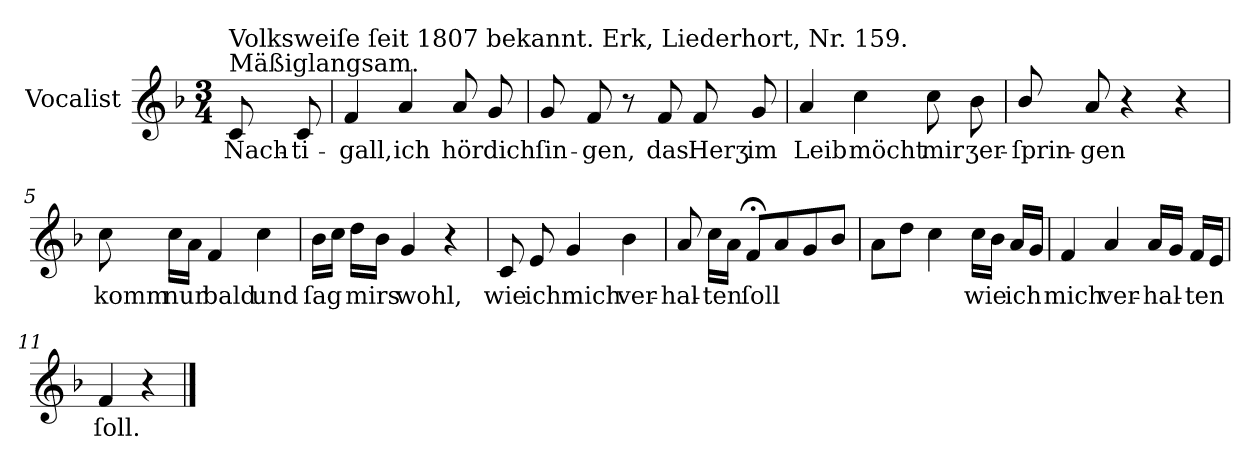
**kern	**text
*part1	*part1
*staff1	*staff1
*I"Vocalist	*
*k[b-]	*
*F:	*
*M3/4	*
=	=
!LO:TX:a:t=Mäßiglangsam.	!
!LO:TX:a:t=Volksweiſe ſeit 1807 bekannt. Erk, Liederhort, Nr. 159.	!
8c	Nach-
8c	-ti-
=1	=1
4f	-gall,
4a	ich
8a	hör
8g	dich
=2	=2
8g	ſin-
8f	-gen,
8r	.
8f	das
8f	Herʒ
8g	im
=3	=3
4a	Leib
4cc	möcht
8cc	mir
8b-	ʒer-
=4	=4
8b-/	-ſprin-
8a	-gen
4r	.
4r	.
=5	=5
8cc	komm
16ccLL	nur
16aJJ	.
4f	bald
4cc	und
=6	=6
16b-LL	ſag
16ccJJ	.
16ddLL	mirs
16b-JJ	.
4g	wohl,
4r	.
=7	=7
8c	wie
8e	ich
4g	mich
4b-	ver-
=8	=8
8a	-hal-
16ccLL	-ten
16aJJ	.
8f;<L	ſoll
8a	.
8g	.
8b-J	.
=9	=9
8aL	.
8ddJ	.
4cc	.
16ccLL	wie
16b-JJ	.
16aLL	ich
16gJJ	.
=10	=10
4f	mich
4a	ver-
16aLL	-hal-
16gJJ	.
16fLL	-ten
16eJJ	.
=11	=11
4f	ſoll.
4r	.
==	==
*-	*-
